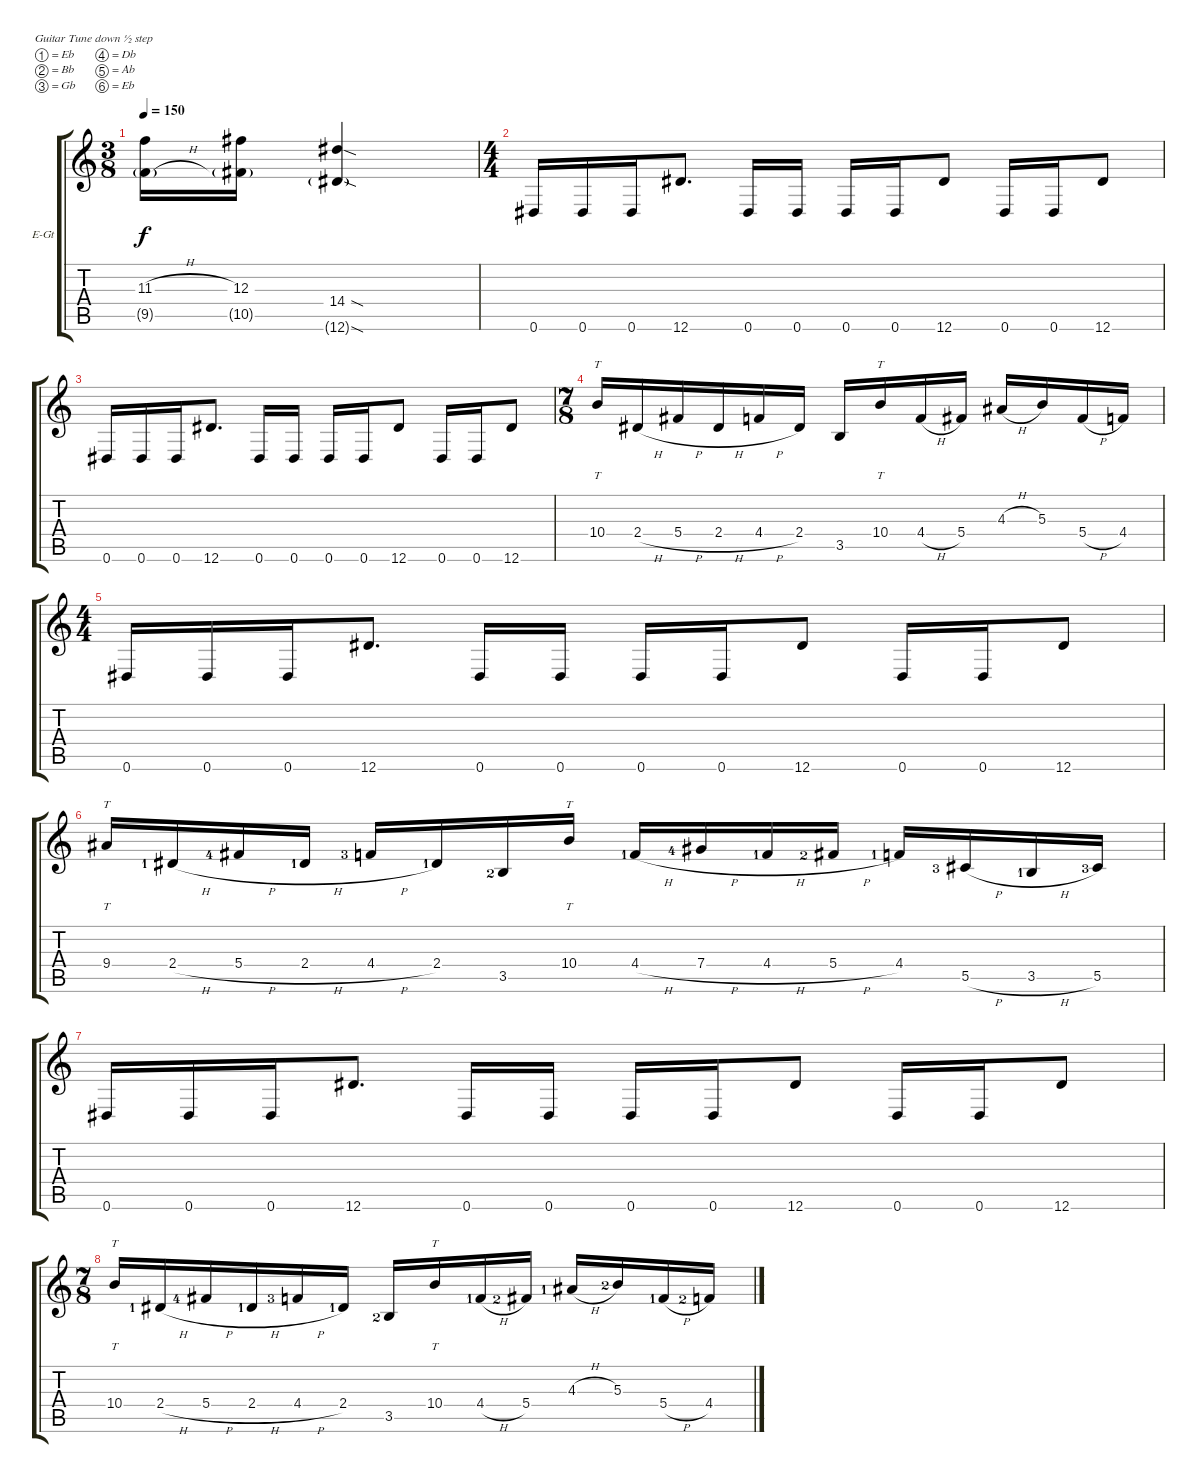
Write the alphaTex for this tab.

\bracketExtendMode groupsimilarinstruments
\firstSystemTrackNameOrientation horizontal
\otherSystemsTrackNameOrientation horizontal
\track ("Luke Hoskin" "E-Gt") {instrument distortionguitar}
\staff {score tabs}
\tuning (Eb4 Bb3 Gb3 Db3 Ab2 Eb2)
\ts (3 8)
\beaming (8 3)
\tempo 150
\clef g2
\ks c
(11.3{h} 9.5{h g}).16{dy f} (12.3 10.5{g}).16 (14.4{sod} 12.6{sod g}).4 |
\ts (4 4)
\beaming (8 2 2 2 2)
0.6.16 0.6.16 0.6.16 12.6.8{d} 0.6.16 0.6.16 0.6.16 0.6.16 12.6.8 0.6.16 0.6.16 12.6.8 |
0.6.16 0.6.16 0.6.16 12.6.8{d} 0.6.16 0.6.16 0.6.16 0.6.16 12.6.8 0.6.16 0.6.16 12.6.8 |
\ts (7 8)
\beaming (8 3 2 2)
10.4.16{tt} 2.4{h}.16 5.4{h}.16 2.4{h}.16 4.4{h}.16 2.4.16 3.5.16 10.4.16{tt} 4.4{h}.16 5.4.16 4.3{h}.16 5.3.16 5.4{h}.16 4.4.16 |
\ts (4 4)
\beaming (8 2 2 2 2)
0.6.16 0.6.16 0.6.16 12.6.8{d} 0.6.16 0.6.16 0.6.16 0.6.16 12.6.8 0.6.16 0.6.16 12.6.8 |
9.4.16{tt} 2.4{h lf 2}.16 5.4{h lf 5}.16 2.4{h lf 2}.16 4.4{h lf 4}.16 2.4{lf 2}.16 3.5{lf 3}.16 10.4.16{tt} 4.4{h lf 2}.16 7.4{h lf 5}.16 4.4{h lf 2}.16 5.4{h lf 3}.16 4.4{lf 2}.16 5.5{h lf 4}.16 3.5{h lf 2}.16 5.5{lf 4}.16 |
0.6.16 0.6.16 0.6.16 12.6.8{d} 0.6.16 0.6.16 0.6.16 0.6.16 12.6.8 0.6.16 0.6.16 12.6.8 |
\ts (7 8)
\beaming (8 3 2 2)
10.4.16{tt} 2.4{h lf 2}.16 5.4{h lf 5}.16 2.4{h lf 2}.16 4.4{h lf 4}.16 2.4{lf 2}.16 3.5{lf 3}.16 10.4.16{tt} 4.4{h lf 2}.16 5.4{lf 3}.16 4.3{h lf 2}.16 5.3{lf 3}.16 5.4{h lf 2}.16 4.4{lf 3}.16
